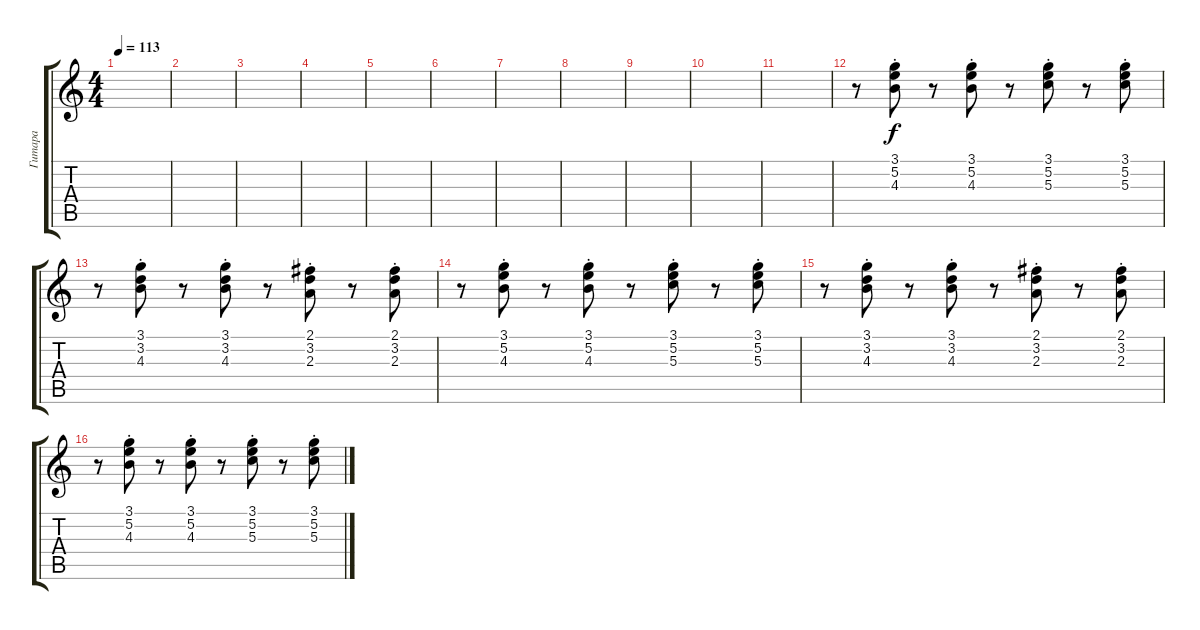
\track ("Гитара" "Гитара") {instrument electricguitarmuted}
\staff {score tabs}
\tuning (E4 B3 G3 D3 A2 E2) {hide}
\ts (4 4)
\tempo 113
\clef g2
\ks c
|
|
|
|
|
|
|
|
|
|
|
r.8 (3.1{st} 5.2{st} 4.3{st}).8 r.8 (3.1{st} 5.2{st} 4.3{st}).8 r.8 (3.1{st} 5.2{st} 5.3{st}).8 r.8 (3.1{st} 5.2{st} 5.3{st}).8 |
r.8 (3.1{st} 3.2{st} 4.3{st}).8 r.8 (3.1{st} 3.2{st} 4.3{st}).8 r.8 (2.1{st} 3.2{st} 2.3{st}).8 r.8 (2.1{st} 3.2{st} 2.3{st}).8 |
r.8 (3.1{st} 5.2{st} 4.3{st}).8 r.8 (3.1{st} 5.2{st} 4.3{st}).8 r.8 (3.1{st} 5.2{st} 5.3{st}).8 r.8 (3.1{st} 5.2{st} 5.3{st}).8 |
r.8 (3.1{st} 3.2{st} 4.3{st}).8 r.8 (3.1{st} 3.2{st} 4.3{st}).8 r.8 (2.1{st} 3.2{st} 2.3{st}).8 r.8 (2.1{st} 3.2{st} 2.3{st}).8 |
r.8 (3.1{st} 5.2{st} 4.3{st}).8 r.8 (3.1{st} 5.2{st} 4.3{st}).8 r.8 (3.1{st} 5.2{st} 5.3{st}).8 r.8 (3.1{st} 5.2{st} 5.3{st}).8
